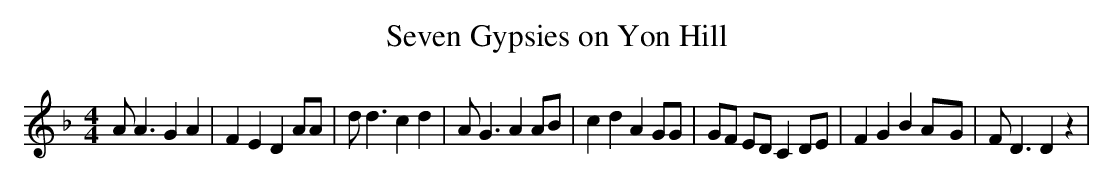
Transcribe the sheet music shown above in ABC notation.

X:1
T:Seven Gypsies on Yon Hill
M:4/4
L:1/4
K:F
 A/2 A3/2 G A| F E D A/2A/2| d/2 d3/2 c d| A/2 G3/2 A A/2B/2| c d A G/2G/2|\
 G/2F/2 E/2D/2 C D/2E/2| F G BA/2-G/2| F/2 D3/2 D z|
